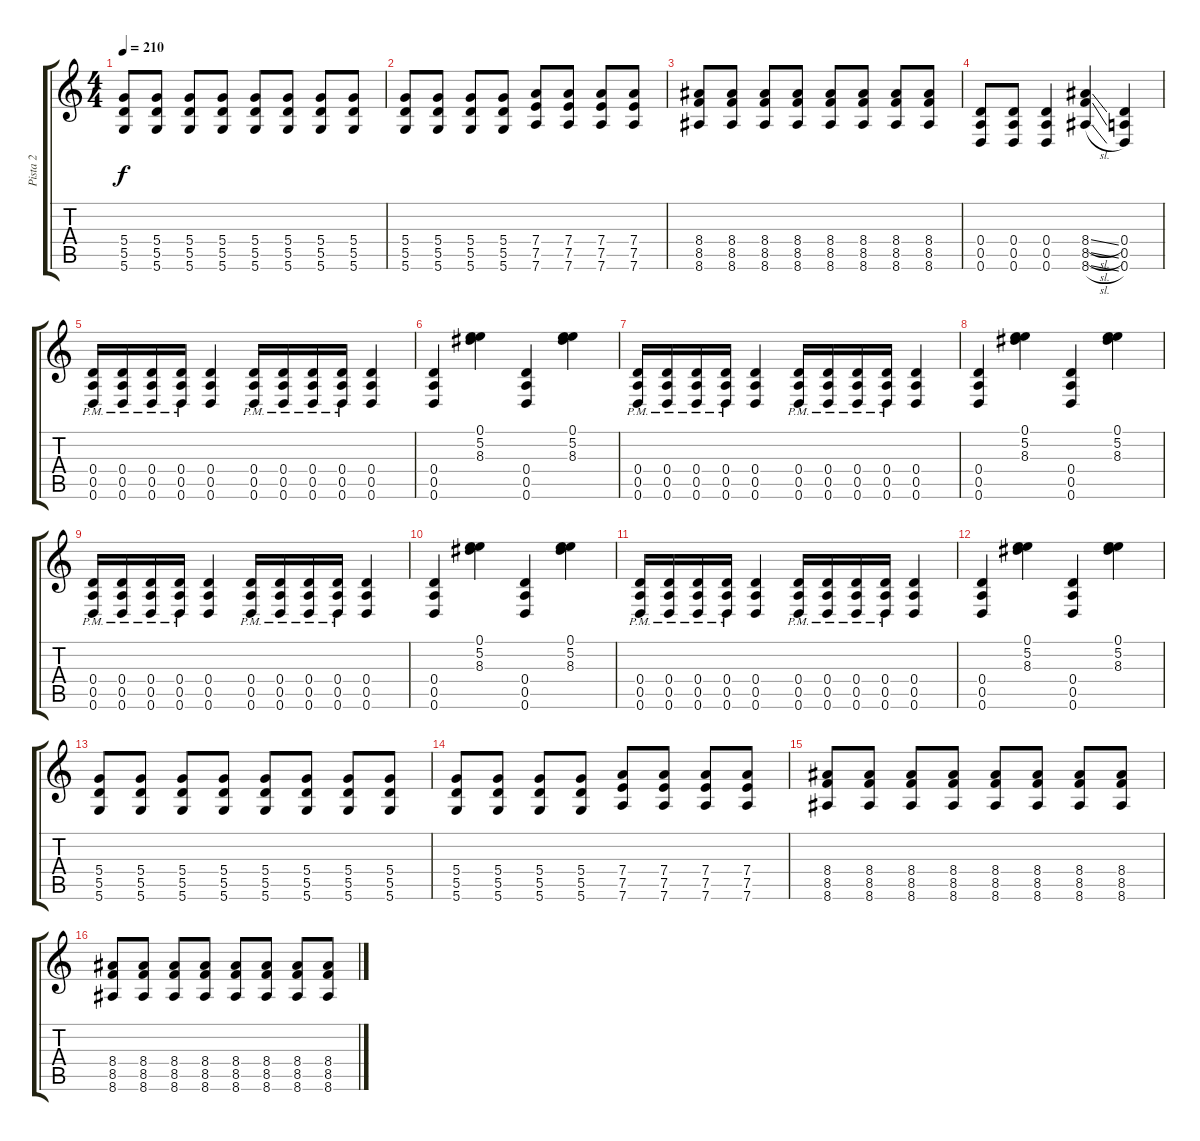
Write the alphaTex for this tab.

\track ("Pista 2" "Pista 2") {instrument distortionguitar}
\staff {score tabs}
\tuning (E4 B3 G3 D3 A2 D2) {hide}
\ts (4 4)
\tempo 210
\clef g2
\ks c
(5.4 5.5 5.6).8{dy f} (5.4 5.5 5.6).8 (5.4 5.5 5.6).8 (5.4 5.5 5.6).8 (5.4 5.5 5.6).8 (5.4 5.5 5.6).8 (5.4 5.5 5.6).8 (5.4 5.5 5.6).8 |
(5.4 5.5 5.6).8 (5.4 5.5 5.6).8 (5.4 5.5 5.6).8 (5.4 5.5 5.6).8 (7.4 7.5 7.6).8 (7.4 7.5 7.6).8 (7.4 7.5 7.6).8 (7.4 7.5 7.6).8 |
(8.4 8.5 8.6).8 (8.4 8.5 8.6).8 (8.4 8.5 8.6).8 (8.4 8.5 8.6).8 (8.4 8.5 8.6).8 (8.4 8.5 8.6).8 (8.4 8.5 8.6).8 (8.4 8.5 8.6).8 |
(0.4 0.5 0.6).8 (0.4 0.5 0.6).8 (0.4 0.5 0.6).4 (8.4{sl} 8.5{sl} 8.6{sl}).4 (0.4 0.5 0.6).4 |
(0.4{pm} 0.5{pm} 0.6{pm}).16 (0.4{pm} 0.5{pm} 0.6{pm}).16 (0.4{pm} 0.5{pm} 0.6{pm}).16 (0.4{pm} 0.5{pm} 0.6{pm}).16 (0.4 0.5 0.6).4 (0.4{pm} 0.5{pm} 0.6{pm}).16 (0.4{pm} 0.5{pm} 0.6{pm}).16 (0.4{pm} 0.5{pm} 0.6{pm}).16 (0.4{pm} 0.5{pm} 0.6{pm}).16 (0.4 0.5 0.6).4 |
(0.4 0.5 0.6).4 (0.1 5.2 8.3).4 (0.4 0.5 0.6).4 (0.1 5.2 8.3).4 |
(0.4{pm} 0.5{pm} 0.6{pm}).16 (0.4{pm} 0.5{pm} 0.6{pm}).16 (0.4{pm} 0.5{pm} 0.6{pm}).16 (0.4{pm} 0.5{pm} 0.6{pm}).16 (0.4 0.5 0.6).4 (0.4{pm} 0.5{pm} 0.6{pm}).16 (0.4{pm} 0.5{pm} 0.6{pm}).16 (0.4{pm} 0.5{pm} 0.6{pm}).16 (0.4{pm} 0.5{pm} 0.6{pm}).16 (0.4 0.5 0.6).4 |
(0.4 0.5 0.6).4 (0.1 5.2 8.3).4 (0.4 0.5 0.6).4 (0.1 5.2 8.3).4 |
(0.4{pm} 0.5{pm} 0.6{pm}).16 (0.4{pm} 0.5{pm} 0.6{pm}).16 (0.4{pm} 0.5{pm} 0.6{pm}).16 (0.4{pm} 0.5{pm} 0.6{pm}).16 (0.4 0.5 0.6).4 (0.4{pm} 0.5{pm} 0.6{pm}).16 (0.4{pm} 0.5{pm} 0.6{pm}).16 (0.4{pm} 0.5{pm} 0.6{pm}).16 (0.4{pm} 0.5{pm} 0.6{pm}).16 (0.4 0.5 0.6).4 |
(0.4 0.5 0.6).4 (0.1 5.2 8.3).4 (0.4 0.5 0.6).4 (0.1 5.2 8.3).4 |
(0.4{pm} 0.5{pm} 0.6{pm}).16 (0.4{pm} 0.5{pm} 0.6{pm}).16 (0.4{pm} 0.5{pm} 0.6{pm}).16 (0.4{pm} 0.5{pm} 0.6{pm}).16 (0.4 0.5 0.6).4 (0.4{pm} 0.5{pm} 0.6{pm}).16 (0.4{pm} 0.5{pm} 0.6{pm}).16 (0.4{pm} 0.5{pm} 0.6{pm}).16 (0.4{pm} 0.5{pm} 0.6{pm}).16 (0.4 0.5 0.6).4 |
(0.4 0.5 0.6).4 (0.1 5.2 8.3).4 (0.4 0.5 0.6).4 (0.1 5.2 8.3).4 |
(5.4 5.5 5.6).8 (5.4 5.5 5.6).8 (5.4 5.5 5.6).8 (5.4 5.5 5.6).8 (5.4 5.5 5.6).8 (5.4 5.5 5.6).8 (5.4 5.5 5.6).8 (5.4 5.5 5.6).8 |
(5.4 5.5 5.6).8 (5.4 5.5 5.6).8 (5.4 5.5 5.6).8 (5.4 5.5 5.6).8 (7.4 7.5 7.6).8 (7.4 7.5 7.6).8 (7.4 7.5 7.6).8 (7.4 7.5 7.6).8 |
(8.4 8.5 8.6).8 (8.4 8.5 8.6).8 (8.4 8.5 8.6).8 (8.4 8.5 8.6).8 (8.4 8.5 8.6).8 (8.4 8.5 8.6).8 (8.4 8.5 8.6).8 (8.4 8.5 8.6).8 |
(8.4 8.5 8.6).8 (8.4 8.5 8.6).8 (8.4 8.5 8.6).8 (8.4 8.5 8.6).8 (8.4 8.5 8.6).8 (8.4 8.5 8.6).8 (8.4 8.5 8.6).8 (8.4 8.5 8.6).8
